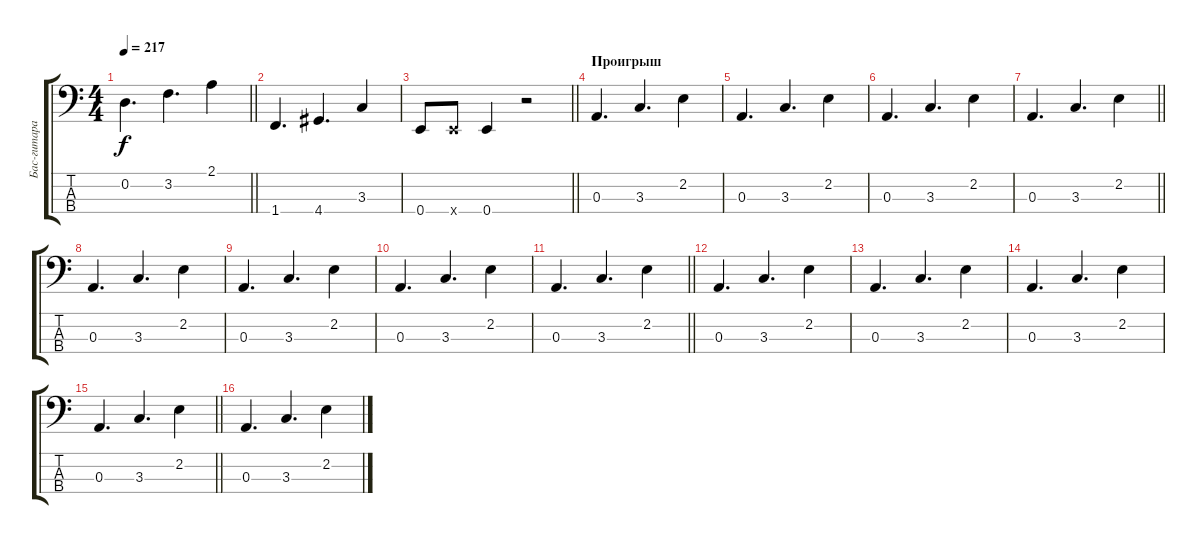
\track ("Бас-гитара" "Бас-гитара") {instrument electricbassfinger}
\staff {score tabs}
\tuning (G2 D2 A1 E1) {hide}
\ts (4 4)
\tempo 217
\clef f4
\barLineRight lightlight
\ks c
0.2.4{d dy f} 3.2.4{d} 2.1.4 |
1.4.4{d} 4.4.4{d} 3.3.4 |
\barLineRight lightlight
0.4.8 0.4{x}.8 0.4.4 r.2 |
\section ("" "Проигрыш")
0.3.4{d} 3.3.4{d} 2.2.4 |
0.3.4{d} 3.3.4{d} 2.2.4 |
0.3.4{d} 3.3.4{d} 2.2.4 |
\barLineRight lightlight
0.3.4{d} 3.3.4{d} 2.2.4 |
0.3.4{d} 3.3.4{d} 2.2.4 |
0.3.4{d} 3.3.4{d} 2.2.4 |
0.3.4{d} 3.3.4{d} 2.2.4 |
\barLineRight lightlight
0.3.4{d} 3.3.4{d} 2.2.4 |
0.3.4{d} 3.3.4{d} 2.2.4 |
0.3.4{d} 3.3.4{d} 2.2.4 |
0.3.4{d} 3.3.4{d} 2.2.4 |
\barLineRight lightlight
0.3.4{d} 3.3.4{d} 2.2.4 |
0.3.4{d} 3.3.4{d} 2.2.4
